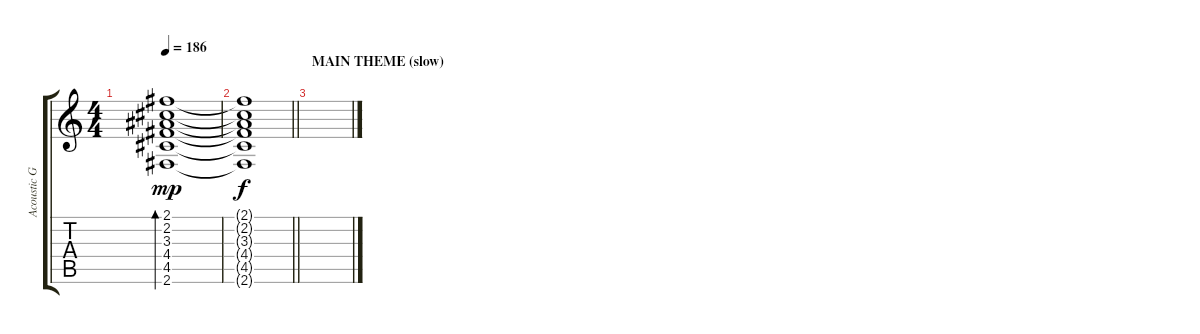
\track ("Acoustic Guitar 1" "Acoustic G") {instrument acousticguitarsteel}
\staff {score tabs}
\tuning (E4 B3 G3 D3 A2 E2) {hide}
\ts (4 4)
\tempo 186
\clef g2
\ks c
(2.1 2.2 3.3 4.4 4.5 2.6).1{bd 240 dy mp} |
\barLineRight lightlight
(2.1{t} 2.2{t} 3.3{t} 4.4{t} 4.5{t} 2.6{t}).1{dy f} |
\section ("" "MAIN THEME (slow)")
